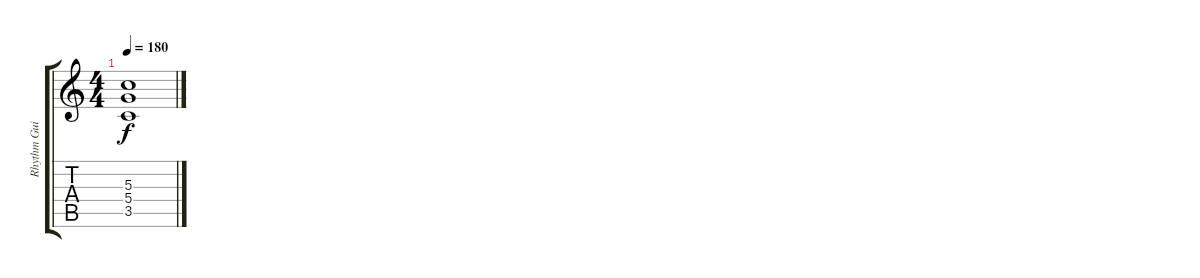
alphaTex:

\track ("Rhythm Guitar (Right)" "Rhythm Gui") {instrument overdrivenguitar}
\staff {score tabs}
\tuning (E4 B3 G3 D3 A2 E2) {hide}
\ts (4 4)
\tempo 180
\clef g2
\ks c
(5.3 5.4 3.5).1{dy f}
